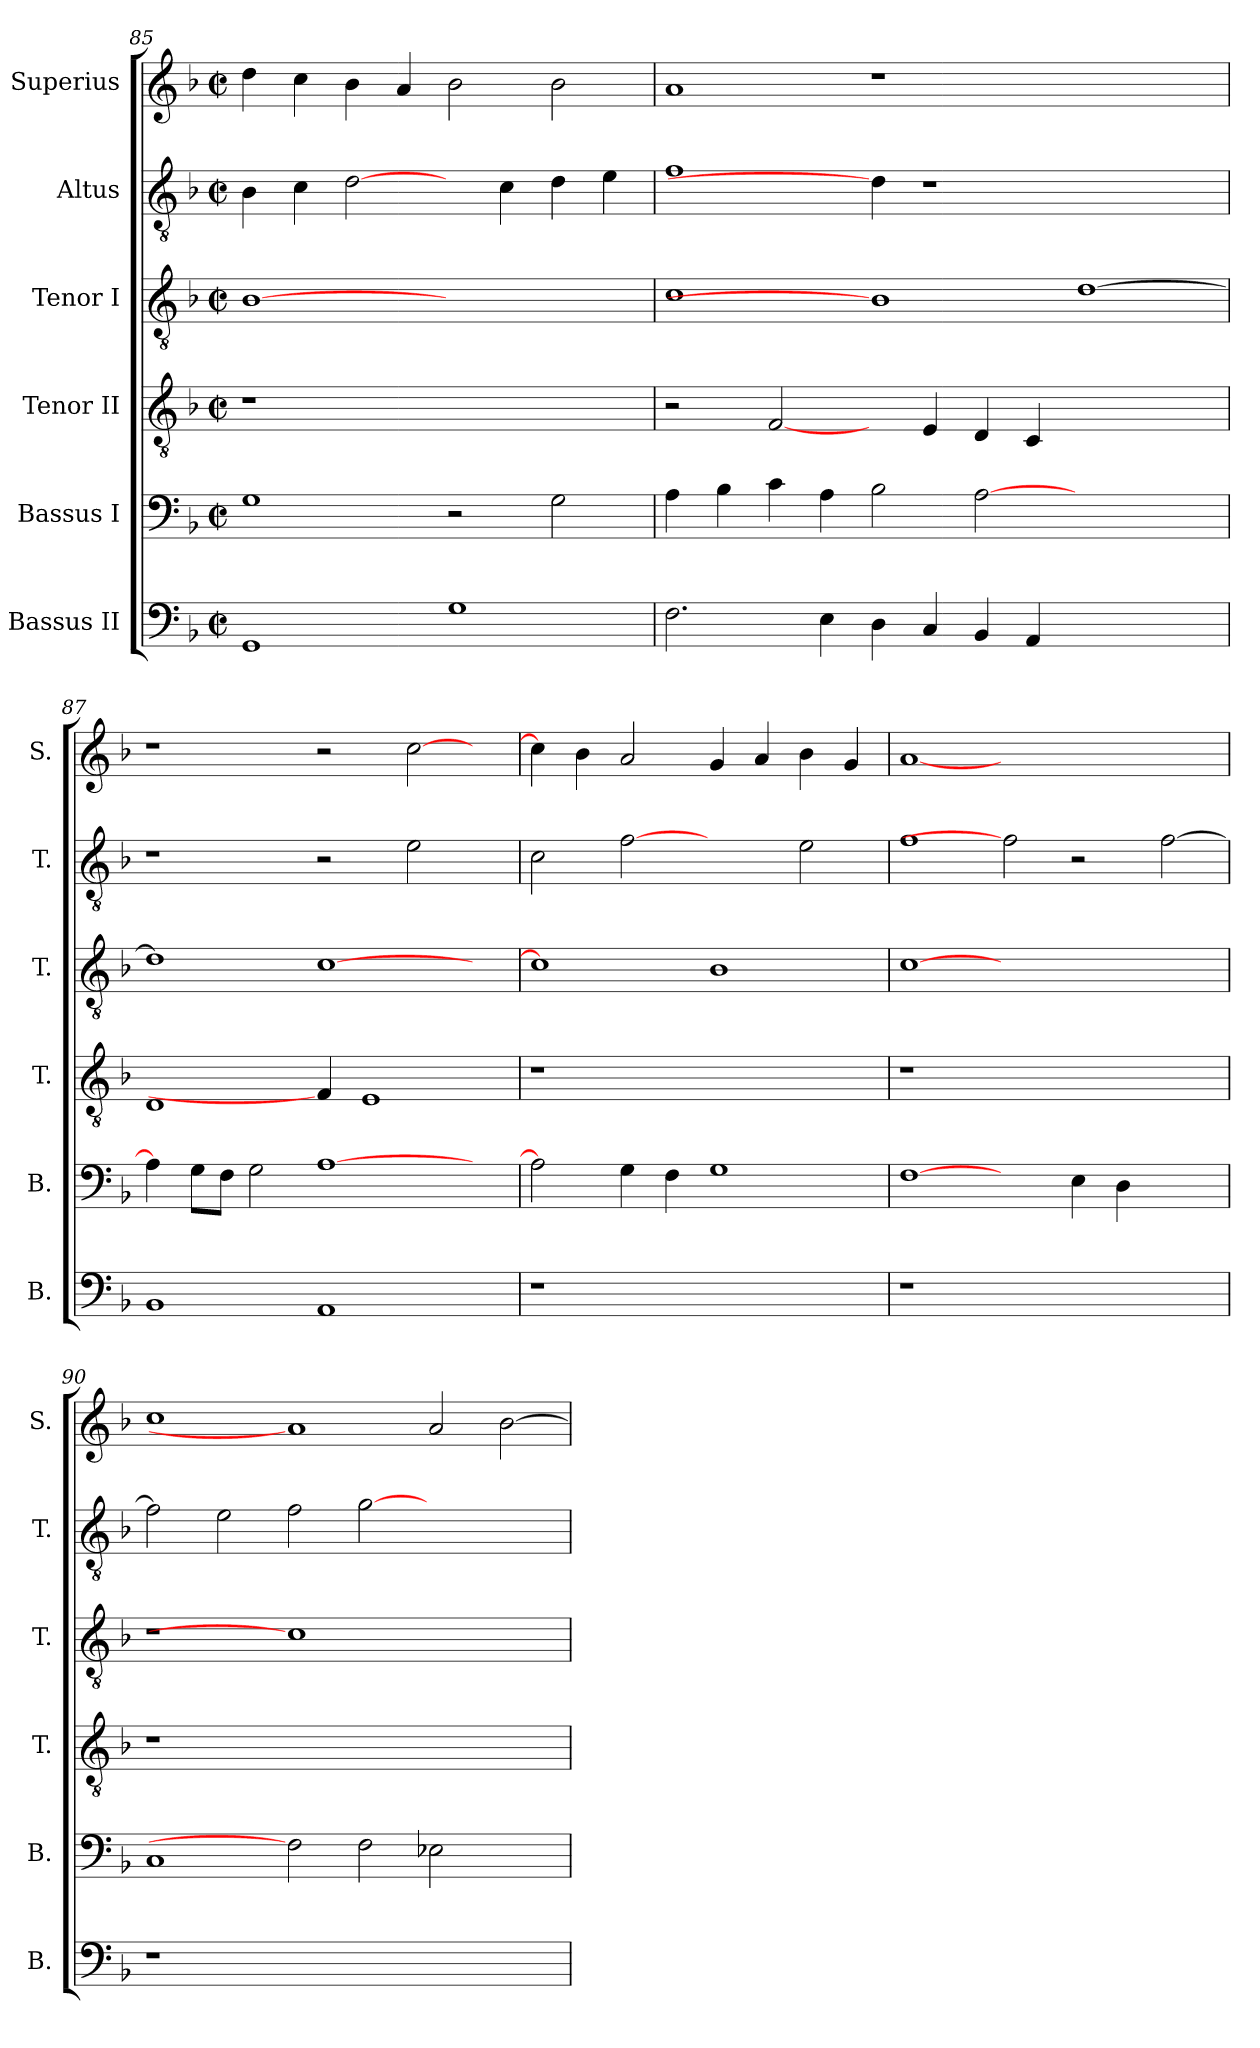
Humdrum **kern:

**kern	**kern	**kern	**kern	**kern	**kern
*part6	*part5	*part4	*part3	*part2	*part1
*staff6	*staff5	*staff4	*staff3	*staff2	*staff1
*I"Bassus II	*I"Bassus I	*I"Tenor II	*I"Tenor I	*I"Altus	*I"Superius
*I'B.	*I'B.	*I'T.	*I'T.	*I'T.	*I'S.
*clefF4	*clefF4	*clefGv2	*clefGv2	*clefGv2	*clefG2
*	*	*ITrd7c12	*ITrd7c12	*ITrd7c12	*
*k[b-]	*k[b-]	*k[b-]	*k[b-]	*k[b-]	*k[b-]
*F:	*F:	*F:	*F:	*F:	*F:
*M2/2	*M2/2	*M2/2	*M2/2	*M2/2	*M2/2
*met(c|)	*met(c|)	*met(c|)	*met(c|)	*met(c|)	*met(c|)
=85	=85	=85	=85	=85	=85
!	!	!LO:N:vis=1	!	!	!
1GGi	1Gi	1r	[1BB-i	4BB-i\	4ddi\
.	.	.	.	4Ci\	4cci\
.	.	.	.	[2Di\	4b-i\
.	.	.	.	.	4ai/
1Gi	2r	1ryy	1ryy	4ryy	2b-i\
.	.	.	.	4Ci\	.
.	2Gi\	.	.	4Di\	2b-i\
.	.	.	.	4Ei\	.
=86	=86	=86	=86	=86	=86
2.Fi\	4Ai\	2r	1Ci	1Fi	1ai
.	4B-i\	.	.	.	.
.	4ci\	[2FFi/	.	.	.
4Ei\	4Ai\	.	.	.	.
4Di\	2B-i\	4ryy	1BB-i]	4Di\]	1r
4Ci/	.	4EEi/	.	1r	.
4BB-i/	[>2Ai\	4DDi/	.	.	.
4AAi/	.	4CCi/	.	.	.
1ryy	1ryy	1ryy	[>1Di	.	1ryy
.	.	.	.	2.ryy	.
=87	=87	=87	=87	=87	=87
1BB-i	4Ai\]	1DDi	1Di]	1r	1r
.	8Gi\L	.	.	.	.
.	8Fi\J	.	.	.	.
.	2Gi\	.	.	.	.
1AAi	[>1Ai	4FFi/]	[>1Ci	2r	2r
.	.	1EEi	.	.	.
.	.	.	.	2Ei\	[>2cci\
4ryy	4ryy	.	4ryy	4ryy	4ryy
!!LO:LB:g=z
=88	=88	=88	=88	=88	=88
!LO:N:vis=1	!	!LO:N:vis=1	!	!	!
1r	2Ai\]	1r	1Ci]	2Ci\	4cci\]
.	.	.	.	.	4b-i\
.	4Gi\	.	.	[2Fi	2ai/
.	4Fi\	.	.	.	.
1ryy	1Gi	1ryy	1BB-i	2ryy	4gi/
.	.	.	.	.	4ai/
.	.	.	.	2Ei\	4b-i\
.	.	.	.	.	4gi/
=89	=89	=89	=89	=89	=89
!LO:N:vis=1	!	!LO:N:vis=1	!	!	!
1r	[1Fi	1r	[1Ci	1Fi	[1ai
1.ryy	2ryy	1.ryy	1.ryy	2Fi]	1.ryy
.	4Ei\	.	.	2r	.
.	4Di\	.	.	.	.
.	2ryy	.	.	[>2Fi\	.
=90	=90	=90	=90	=90	=90
!LO:N:vis=1	!	!LO:N:vis=1	!LO:N:vis=1	!	!
1r	1Ci	1r	1r	2Fi\]	1cci
.	.	.	.	2Ei\	.
0ryy	2Fi]	0ryy	1Ci]	2Fi\	1ai]
.	2Fi\	.	.	[>2Gi\	.
.	2E-Xi\	.	1ryy	1ryy	2ai/
.	2ryy	.	.	.	[>2b-i\
=	=	=	=	=	=
*-	*-	*-	*-	*-	*-
